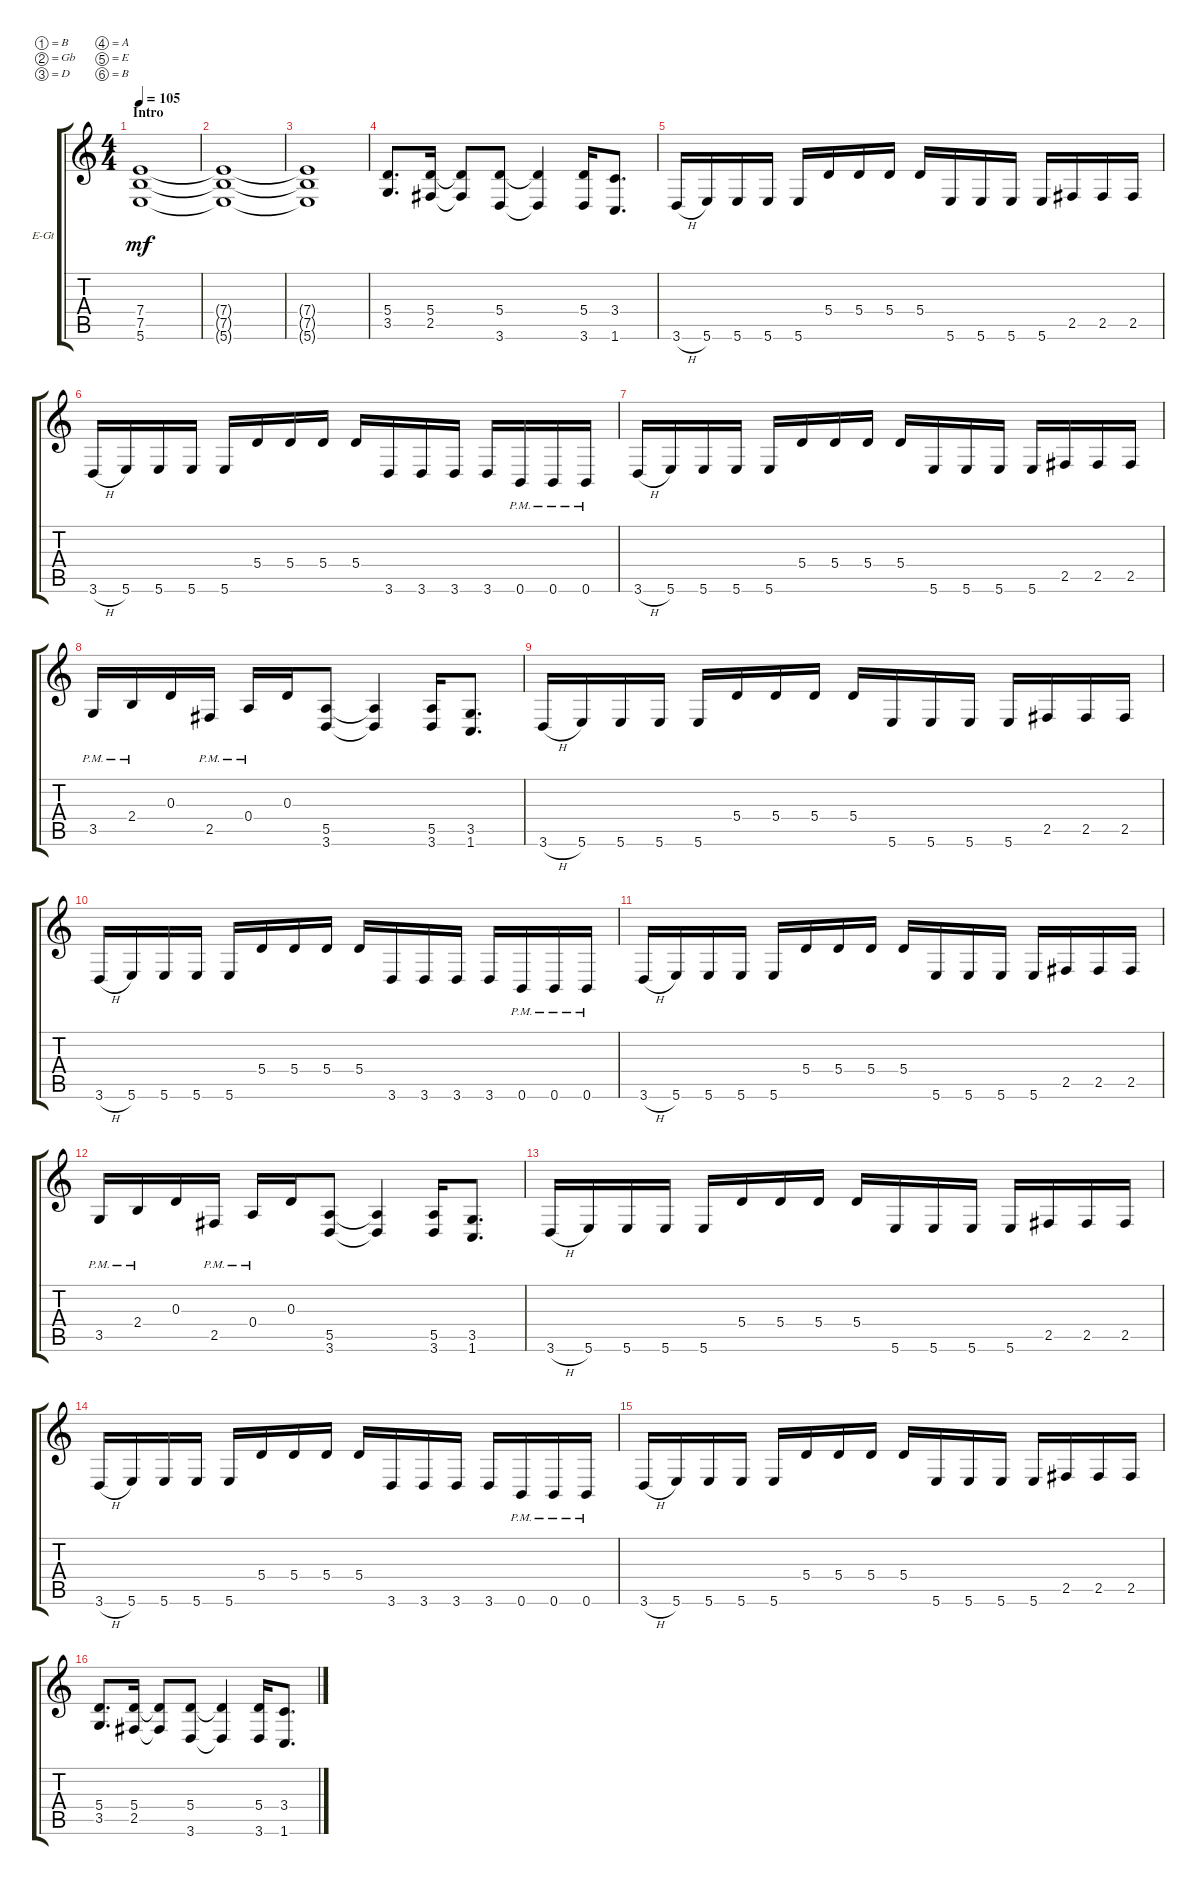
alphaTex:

\bracketExtendMode groupsimilarinstruments
\firstSystemTrackNameOrientation horizontal
\otherSystemsTrackNameOrientation horizontal
\track ("Electric Guitar 2" "E-Gt") {instrument distortionguitar}
\staff {score tabs}
\tuning (B3 Gb3 D3 A2 E2 B1)
\ts (4 4)
\section ("" "Intro")
\tempo 105
\clef g2
\ks c
(5.6 7.5 7.4).1{dy mf instrument distortionguitar} |
(5.6{t} 7.5{t} 7.4{t}).1 |
(5.6{t} 7.5{t} 7.4{t}).1 |
(3.5 5.4).8{d} (2.5 5.4).16 (2.5{t} 5.4{t}).8 (3.6 5.4).8 (3.6{t} 5.4{t}).4 (3.6 5.4).16 (1.6 3.4).8{d} |
3.6{h}.16 5.6.16 5.6.16 5.6.16 5.6.16 5.4.16 5.4.16 5.4.16 5.4.16 5.6.16 5.6.16 5.6.16 5.6.16 2.5.16 2.5.16 2.5.16 |
3.6{h}.16 5.6.16 5.6.16 5.6.16 5.6.16 5.4.16 5.4.16 5.4.16 5.4.16 3.6.16 3.6.16 3.6.16 3.6.16 0.6{pm}.16 0.6{pm}.16 0.6{pm}.16 |
3.6{h}.16 5.6.16 5.6.16 5.6.16 5.6.16 5.4.16 5.4.16 5.4.16 5.4.16 5.6.16 5.6.16 5.6.16 5.6.16 2.5.16 2.5.16 2.5.16 |
3.5{pm}.16 2.4{pm}.16 0.3.16 2.5{pm}.16 0.4{pm}.16 0.3.16 (3.6 5.5).8 (3.6{t} 5.5{t}).4 (3.6 5.5).16 (1.6 3.5).8{d} |
3.6{h}.16 5.6.16 5.6.16 5.6.16 5.6.16 5.4.16 5.4.16 5.4.16 5.4.16 5.6.16 5.6.16 5.6.16 5.6.16 2.5.16 2.5.16 2.5.16 |
3.6{h}.16 5.6.16 5.6.16 5.6.16 5.6.16 5.4.16 5.4.16 5.4.16 5.4.16 3.6.16 3.6.16 3.6.16 3.6.16 0.6{pm}.16 0.6{pm}.16 0.6{pm}.16 |
3.6{h}.16 5.6.16 5.6.16 5.6.16 5.6.16 5.4.16 5.4.16 5.4.16 5.4.16 5.6.16 5.6.16 5.6.16 5.6.16 2.5.16 2.5.16 2.5.16 |
3.5{pm}.16 2.4{pm}.16 0.3.16 2.5{pm}.16 0.4{pm}.16 0.3.16 (3.6 5.5).8 (3.6{t} 5.5{t}).4 (3.6 5.5).16 (1.6 3.5).8{d} |
3.6{h}.16 5.6.16 5.6.16 5.6.16 5.6.16 5.4.16 5.4.16 5.4.16 5.4.16 5.6.16 5.6.16 5.6.16 5.6.16 2.5.16 2.5.16 2.5.16 |
3.6{h}.16 5.6.16 5.6.16 5.6.16 5.6.16 5.4.16 5.4.16 5.4.16 5.4.16 3.6.16 3.6.16 3.6.16 3.6.16 0.6{pm}.16 0.6{pm}.16 0.6{pm}.16 |
3.6{h}.16 5.6.16 5.6.16 5.6.16 5.6.16 5.4.16 5.4.16 5.4.16 5.4.16 5.6.16 5.6.16 5.6.16 5.6.16 2.5.16 2.5.16 2.5.16 |
(3.5 5.4).8{d} (2.5 5.4).16 (2.5{t} 5.4{t}).8 (3.6 5.4).8 (3.6{t} 5.4{t}).4 (3.6 5.4).16 (1.6 3.4).8{d}
